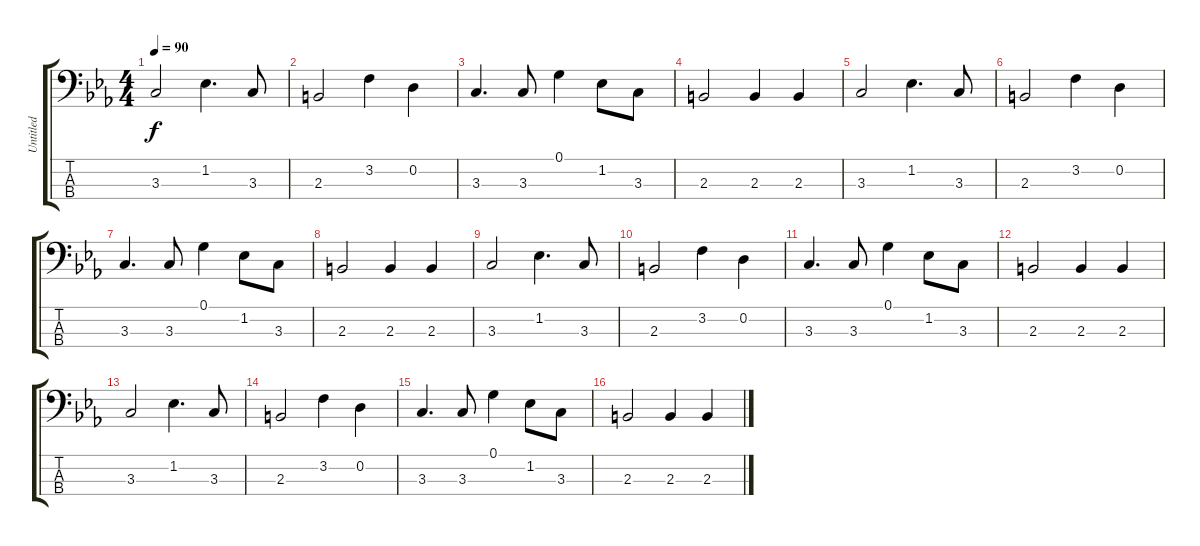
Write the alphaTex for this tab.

\track ("Untitled" "Untitled") {instrument electricbassfinger}
\staff {score tabs}
\tuning (G2 D2 A1 E1) {hide}
\ts (4 4)
\tempo 90
\clef f4
\ks eb
3.3.2{dy f} 1.2.4{d} 3.3.8 |
2.3.2 3.2.4 0.2.4 |
3.3.4{d} 3.3.8 0.1.4 1.2.8 3.3.8 |
2.3.2 2.3.4 2.3.4 |
3.3.2 1.2.4{d} 3.3.8 |
2.3.2 3.2.4 0.2.4 |
3.3.4{d} 3.3.8 0.1.4 1.2.8 3.3.8 |
2.3.2 2.3.4 2.3.4 |
3.3.2 1.2.4{d} 3.3.8 |
2.3.2 3.2.4 0.2.4 |
3.3.4{d} 3.3.8 0.1.4 1.2.8 3.3.8 |
2.3.2 2.3.4 2.3.4 |
3.3.2 1.2.4{d} 3.3.8 |
2.3.2 3.2.4 0.2.4 |
3.3.4{d} 3.3.8 0.1.4 1.2.8 3.3.8 |
2.3.2 2.3.4 2.3.4
